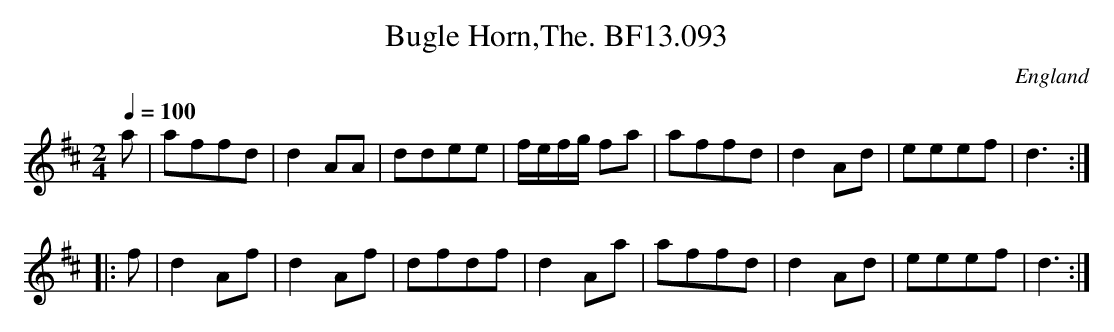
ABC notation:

X:1
T:Bugle Horn,The. BF13.093
M:2/4
L:1/8
Q:1/4=100
O:England
K:D major
a|affd|d2AA|ddee|f/2e/2f/2g/2 fa|affd|d2Ad|eeef|d3:|!
|:f|d2Af|d2Af|dfdf|d2Aa|affd|d2Ad|eeef|d3:|
